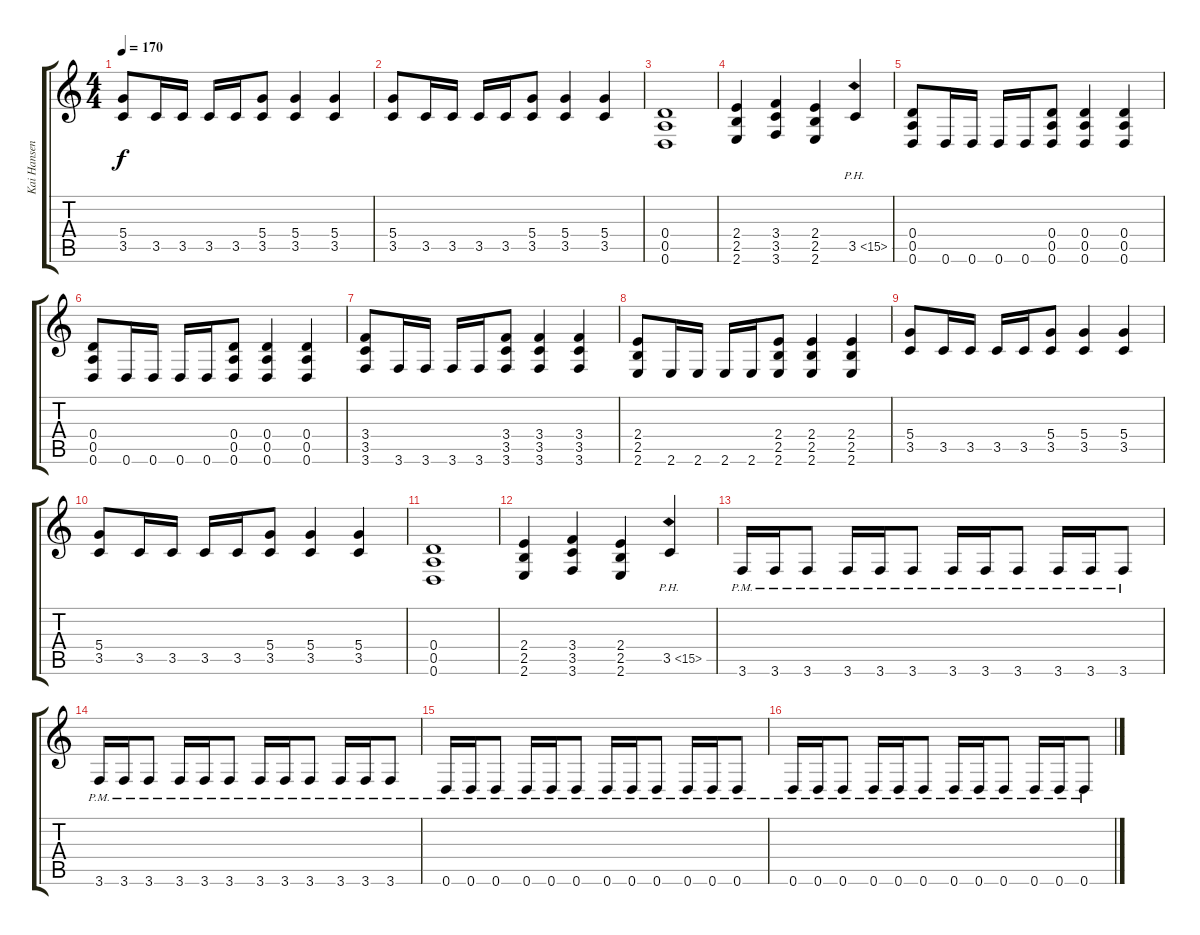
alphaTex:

\track ("Kai Hansen" "Kai Hansen") {instrument electricguitarjazz}
\staff {score tabs}
\tuning (E4 B3 G3 D3 A2 D2) {hide}
\ts (4 4)
\tempo 170
\clef g2
\ks c
(5.4 3.5).8{dy f} 3.5.16 3.5.16 3.5.16 3.5.16 (5.4 3.5).8 (5.4 3.5).4 (5.4 3.5).4 |
(5.4 3.5).8 3.5.16 3.5.16 3.5.16 3.5.16 (5.4 3.5).8 (5.4 3.5).4 (5.4 3.5).4 |
(0.4 0.5 0.6).1 |
(2.4 2.5 2.6).4 (3.4 3.5 3.6).4 (2.4 2.5 2.6).4 3.5{ph 12}.4 |
(0.4 0.5 0.6).8 0.6.16 0.6.16 0.6.16 0.6.16 (0.4 0.5 0.6).8 (0.4 0.5 0.6).4 (0.4 0.5 0.6).4 |
(0.4 0.5 0.6).8 0.6.16 0.6.16 0.6.16 0.6.16 (0.4 0.5 0.6).8 (0.4 0.5 0.6).4 (0.4 0.5 0.6).4 |
(3.4 3.5 3.6).8 3.6.16 3.6.16 3.6.16 3.6.16 (3.4 3.5 3.6).8 (3.4 3.5 3.6).4 (3.4 3.5 3.6).4 |
(2.4 2.5 2.6).8 2.6.16 2.6.16 2.6.16 2.6.16 (2.4 2.5 2.6).8 (2.4 2.5 2.6).4 (2.4 2.5 2.6).4 |
(5.4 3.5).8 3.5.16 3.5.16 3.5.16 3.5.16 (5.4 3.5).8 (5.4 3.5).4 (5.4 3.5).4 |
(5.4 3.5).8 3.5.16 3.5.16 3.5.16 3.5.16 (5.4 3.5).8 (5.4 3.5).4 (5.4 3.5).4 |
(0.4 0.5 0.6).1 |
(2.4 2.5 2.6).4 (3.4 3.5 3.6).4 (2.4 2.5 2.6).4 3.5{ph 12}.4 |
3.6{pm}.16 3.6{pm}.16 3.6{pm}.8 3.6{pm}.16 3.6{pm}.16 3.6{pm}.8 3.6{pm}.16 3.6{pm}.16 3.6{pm}.8 3.6{pm}.16 3.6{pm}.16 3.6{pm}.8 |
3.6{pm}.16 3.6{pm}.16 3.6{pm}.8 3.6{pm}.16 3.6{pm}.16 3.6{pm}.8 3.6{pm}.16 3.6{pm}.16 3.6{pm}.8 3.6{pm}.16 3.6{pm}.16 3.6{pm}.8 |
0.6{pm}.16 0.6{pm}.16 0.6{pm}.8 0.6{pm}.16 0.6{pm}.16 0.6{pm}.8 0.6{pm}.16 0.6{pm}.16 0.6{pm}.8 0.6{pm}.16 0.6{pm}.16 0.6{pm}.8 |
0.6{pm}.16 0.6{pm}.16 0.6{pm}.8 0.6{pm}.16 0.6{pm}.16 0.6{pm}.8 0.6{pm}.16 0.6{pm}.16 0.6{pm}.8 0.6{pm}.16 0.6{pm}.16 0.6{pm}.8
